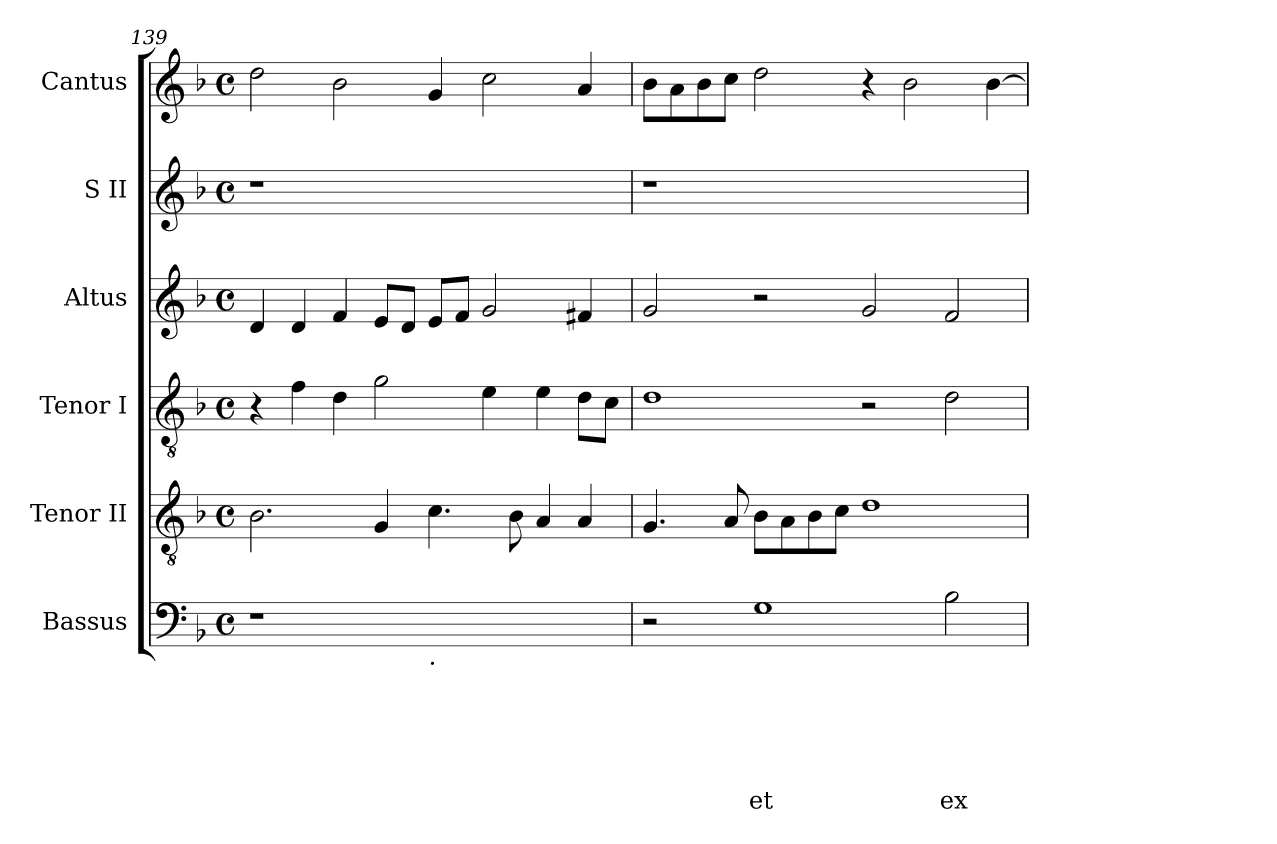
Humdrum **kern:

**kern	**text	**text	**text	**text	**text	**text	**kern	**kern	**kern	**kern	**kern
*part6	*part6	*part6	*part6	*part6	*part6	*part6	*part5	*part4	*part3	*part2	*part1
*staff6	*staff6	*staff6	*staff6	*staff6	*staff6	*staff6	*staff5	*staff4	*staff3	*staff2	*staff1
*I"Bassus	*	*	*	*	*	*	*I"Tenor II	*I"Tenor I	*I"Altus	*I"S II	*I"Cantus
*I'B	*	*	*	*	*	*	*I'T II	*I'T I	*I'A	*	*
*clefF4	*	*	*	*	*	*	*clefGv2	*clefGv2	*clefG2	*clefG2	*clefG2
*k[b-]	*	*	*	*	*	*	*k[b-]	*k[b-]	*k[b-]	*k[b-]	*k[b-]
*F:	*	*	*	*	*	*	*F:	*F:	*F:	*F:	*F:
*M4/4	*	*	*	*	*	*	*M4/4	*M4/4	*M4/4	*M4/4	*M4/4
*met(c)	*	*	*	*	*	*	*met(c)	*met(c)	*met(c)	*met(c)	*met(c)
=139	=139	=139	=139	=139	=139	=139	=139	=139	=139	=139	=139
1r	.	.	.	.	.	.	2.B-\	4r	4d/	1r	2dd\
.	.	.	.	.	.	.	.	4f\	4d/	.	.
.	.	.	.	.	.	.	.	4d\	4f/	.	2b-\
.	.	.	.	.	.	.	4G/	2g\	8e/L	.	.
.	.	.	.	.	.	.	.	.	8d/J	.	.
!LO:TX:b:t=.	!	!	!	!	!	!	!	!	!	!	!
1ryy	.	.	.	.	.	.	4.c\	.	8e/L	1ryy	4g/
.	.	.	.	.	.	.	.	.	8f/J	.	.
.	.	.	.	.	.	.	.	4e\	2g/	.	2cc\
.	.	.	.	.	.	.	8B-\	.	.	.	.
.	.	.	.	.	.	.	4A/	4e\	.	.	.
.	.	.	.	.	.	.	4A/	8d\L	4f#/	.	4a/
.	.	.	.	.	.	.	.	8c\J	.	.	.
=140	=140	=140	=140	=140	=140	=140	=140	=140	=140	=140	=140
2r	.	.	.	.	.	.	4.G/	1d	2g/	1r	8b-\L
.	.	.	.	.	.	.	.	.	.	.	8a\
.	.	.	.	.	.	.	.	.	.	.	8b-\
.	.	.	.	.	.	.	8A/	.	.	.	8cc\J
!	!	!	!	!	!	!LO:LY:b	!	!	!	!	!
1G	.	.	.	.	.	et	8B-\L	.	2r	.	2dd\
.	.	.	.	.	.	.	8A\	.	.	.	.
.	.	.	.	.	.	.	8B-\	.	.	.	.
.	.	.	.	.	.	.	8c\J	.	.	.	.
.	.	.	.	.	.	.	1d	2r	2g/	1ryy	4r
.	.	.	.	.	.	.	.	.	.	.	2b-\
!	!	!	!	!	!	!LO:LY:b	!	!	!	!	!
2B-\	.	.	.	.	.	ex	.	2d\	2f/	.	.
.	.	.	.	.	.	.	.	.	.	.	[<4b-\
=	=	=	=	=	=	=	=	=	=	=	=
*-	*-	*-	*-	*-	*-	*-	*-	*-	*-	*-	*-
